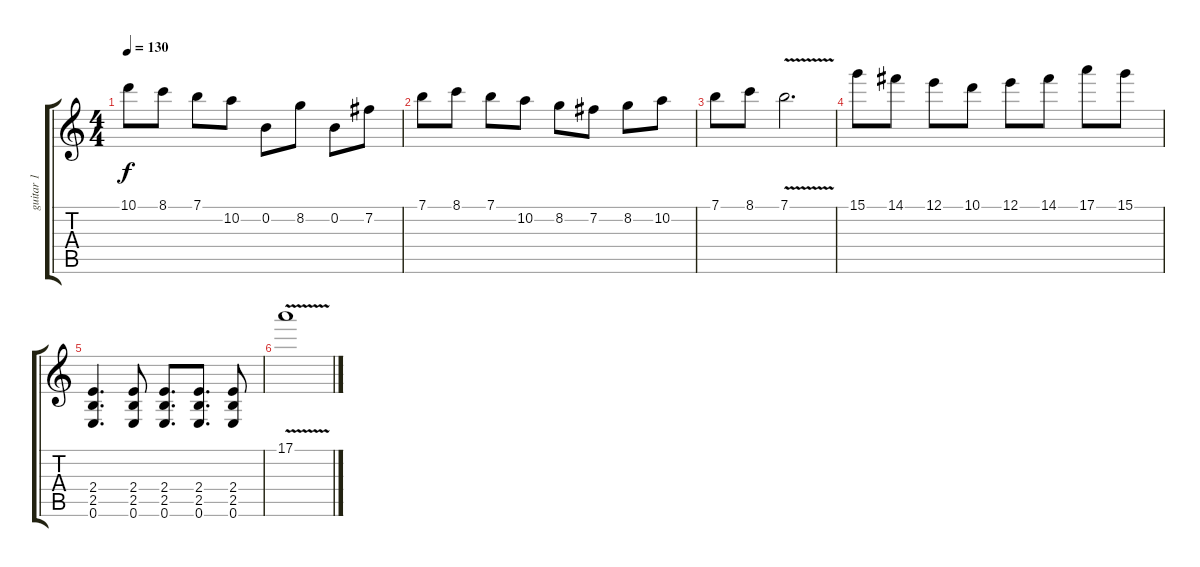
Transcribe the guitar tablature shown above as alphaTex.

\track ("guitar 1" "guitar 1") {instrument distortionguitar}
\staff {score tabs}
\tuning (E4 B3 G3 D3 A2 E2) {hide}
\ts (4 4)
\tempo 130
\clef g2
\ks c
10.1.8{dy f} 8.1.8 7.1.8 10.2.8 0.2.8 8.2.8 0.2.8 7.2.8 |
7.1.8 8.1.8 7.1.8 10.2.8 8.2.8 7.2.8 8.2.8 10.2.8 |
7.1.8 8.1.8 7.1{v}.2{d} |
15.1.8 14.1.8 12.1.8 10.1.8 12.1.8 14.1.8 17.1.8 15.1.8 |
(2.4 2.5 0.6).4{d} (2.4 2.5 0.6).8 (2.4 2.5 0.6).8{d} (2.4 2.5 0.6).8{d} (2.4 2.5 0.6).8 |
17.1{v}.1
